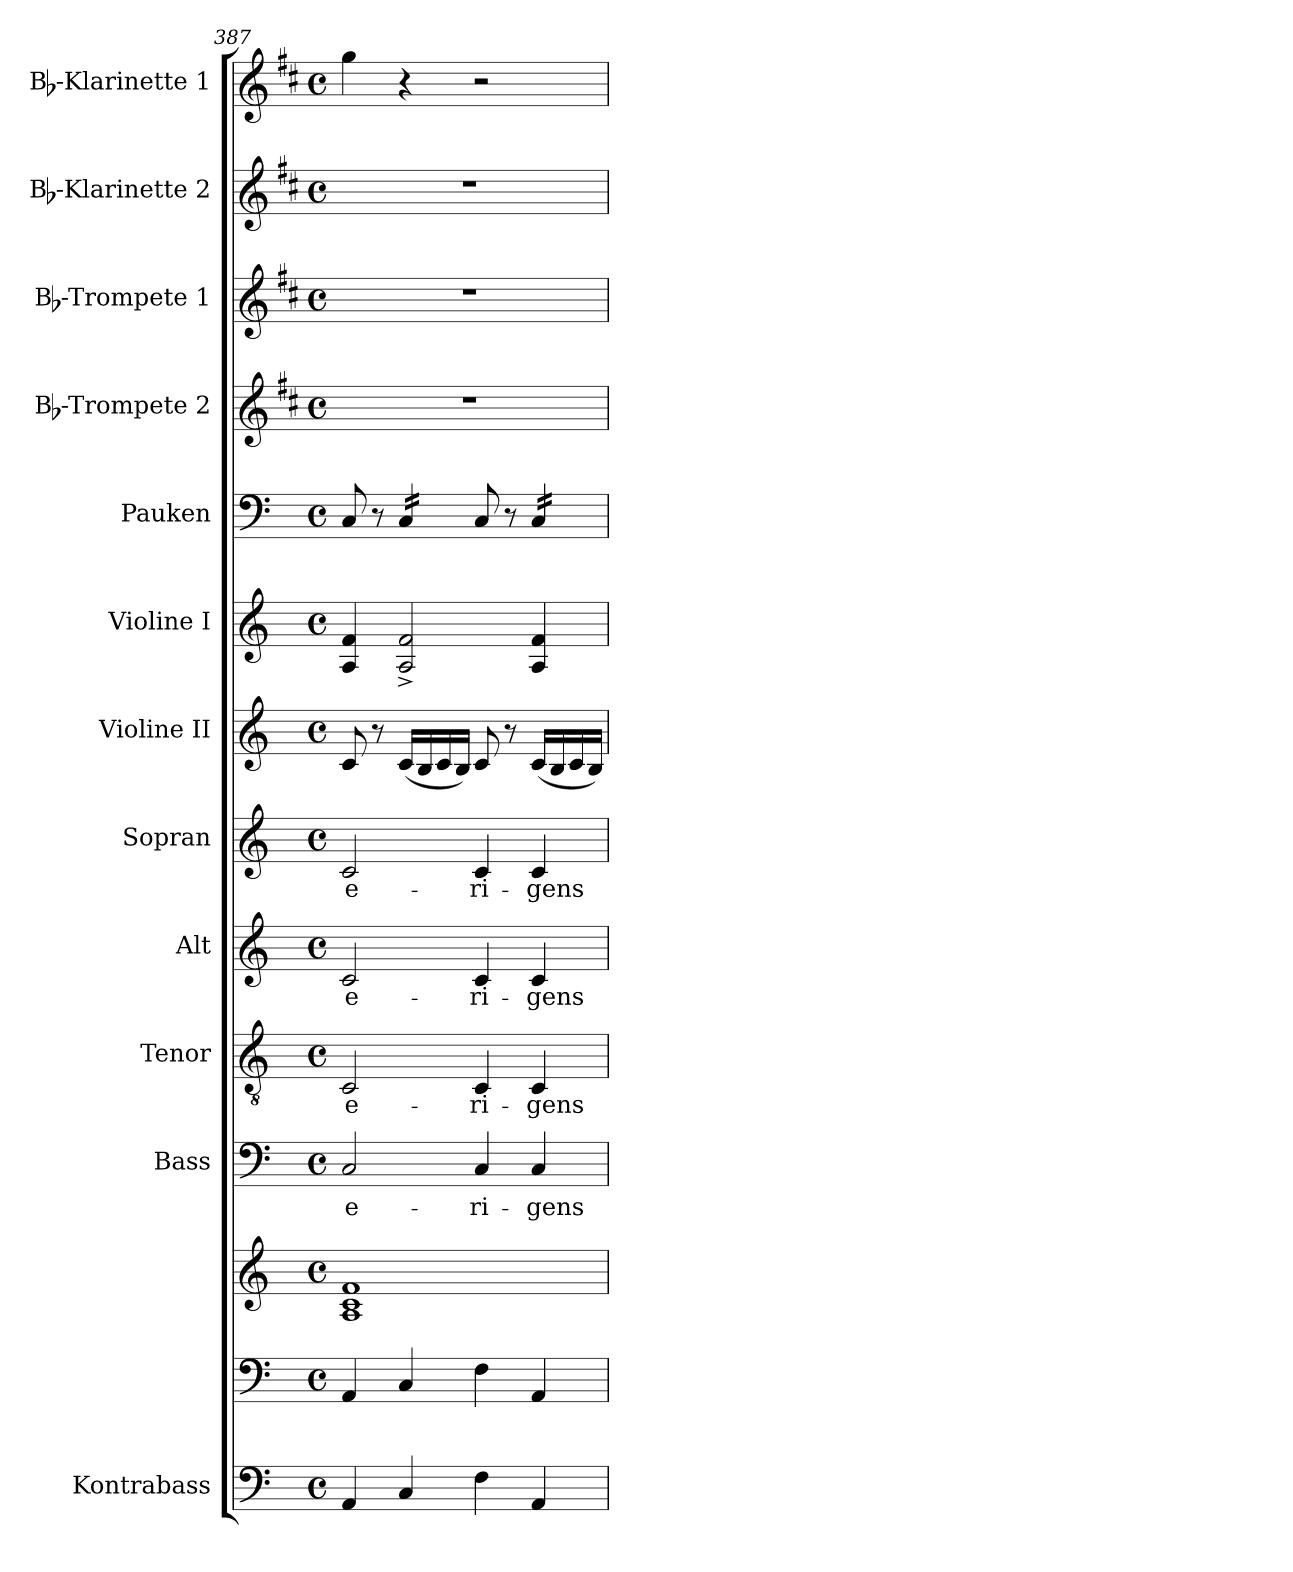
**kern	**kern	**kern	**kern	**text	**kern	**text	**kern	**text	**kern	**text	**kern	**kern	**kern	**kern	**kern	**kern	**kern
*part13	*part12	*part12	*part11	*part11	*part10	*part10	*part9	*part9	*part8	*part8	*part7	*part6	*part5	*part4	*part3	*part2	*part1
*staff14	*staff13	*staff12	*staff11	*staff11	*staff10	*staff10	*staff9	*staff9	*staff8	*staff8	*staff7	*staff6	*staff5	*staff4	*staff3	*staff2	*staff1
*I"Kontrabass	*	*	*I"Bass	*	*I"Tenor	*	*I"Alt	*	*I"Sopran	*	*I"Violine II	*I"Violine I	*I"Pauken	*I"Bb-Trompete 2	*I"Bb-Trompete 1	*I"Bb-Klarinette 2	*I"Bb-Klarinette 1
*I'Kb.	*	*	*I'B.	*	*I'T.	*	*I'A.	*	*I'S.	*	*I'Vl. II	*I'Vl. I	*I'Pk.	*I'Bb Trp. 2	*I'Bb Trp. 1	*I'Bb Kl. 2	*I'Bb Kl. 1
!!LO:PB:g=z
*clefF4	*clefF4	*clefG2	*clefF4	*	*clefGv2	*	*clefG2	*	*clefG2	*	*clefG2	*clefG2	*clefF4	*clefG2	*clefG2	*clefG2	*clefG2
*ITrd7c12	*	*	*	*	*	*	*	*	*	*	*	*	*	*ITrd1c2	*ITrd1c2	*ITrd1c2	*ITrd1c2
*k[]	*k[]	*k[]	*k[]	*	*k[]	*	*k[]	*	*k[]	*	*k[]	*k[]	*k[]	*k[]	*k[]	*k[]	*k[]
*C:	*C:	*C:	*C:	*	*C:	*	*C:	*	*C:	*	*C:	*C:	*C:	*C:	*C:	*C:	*C:
*M4/4	*M4/4	*M4/4	*M4/4	*	*M4/4	*	*M4/4	*	*M4/4	*	*M4/4	*M4/4	*M4/4	*M4/4	*M4/4	*M4/4	*M4/4
*met(c)	*met(c)	*met(c)	*met(c)	*	*met(c)	*	*met(c)	*	*met(c)	*	*met(c)	*met(c)	*met(c)	*met(c)	*met(c)	*met(c)	*met(c)
=387	=387	=387	=387	=387	=387	=387	=387	=387	=387	=387	=387	=387	=387	=387	=387	=387	=387
!	!	!	!	!LO:LY:b	!	!LO:LY:b	!	!LO:LY:b	!	!LO:LY:b	!	!	!	!	!	!	!
4AAA/	4AA/	1A 1c 1f	2C/	e-	2C/	e-	2c/	e-	2c/	e-	8c/	4A/ 4f/	8C/	1r	1r	1r	4ff\
.	.	.	.	.	.	.	.	.	.	.	8r	.	8r	.	.	.	.
*	*	*	*	*	*	*	*	*	*	*	*	*	*tremolo	*	*	*	*
4CC/	4C/	.	.	.	.	.	.	.	.	.	(<16c/LL	2A/^< 2f/^<	16C/LL	.	.	.	4r
.	.	.	.	.	.	.	.	.	.	.	16B/	.	16C/	.	.	.	.
.	.	.	.	.	.	.	.	.	.	.	16c/	.	16C/	.	.	.	.
.	.	.	.	.	.	.	.	.	.	.	16B/JJ)	.	16C/JJ	.	.	.	.
*	*	*	*	*	*	*	*	*	*	*	*	*	*Xtremolo	*	*	*	*
!	!	!	!	!LO:LY:b	!	!LO:LY:b	!	!LO:LY:b	!	!LO:LY:b	!	!	!	!	!	!	!
4FF\	4F\	.	4C/	-ri-	4C/	-ri-	4c/	-ri-	4c/	-ri-	8c/	.	8C/	.	.	.	2r
.	.	.	.	.	.	.	.	.	.	.	8r	.	8r	.	.	.	.
!	!	!	!	!LO:LY:b	!	!LO:LY:b	!	!LO:LY:b	!	!LO:LY:b	!	!	!	!	!	!	!
*	*	*	*	*	*	*	*	*	*	*	*	*	*tremolo	*	*	*	*
4AAA/	4AA/	.	4C/	-gens	4C/	-gens	4c/	-gens	4c/	-gens	(<16c/LL	4A/ 4f/	16C/LL	.	.	.	.
.	.	.	.	.	.	.	.	.	.	.	16B/	.	16C/	.	.	.	.
.	.	.	.	.	.	.	.	.	.	.	16c/	.	16C/	.	.	.	.
.	.	.	.	.	.	.	.	.	.	.	16B/JJ)	.	16C/JJ	.	.	.	.
*	*	*	*	*	*	*	*	*	*	*	*	*	*Xtremolo	*	*	*	*
=	=	=	=	=	=	=	=	=	=	=	=	=	=	=	=	=	=
*-	*-	*-	*-	*-	*-	*-	*-	*-	*-	*-	*-	*-	*-	*-	*-	*-	*-
